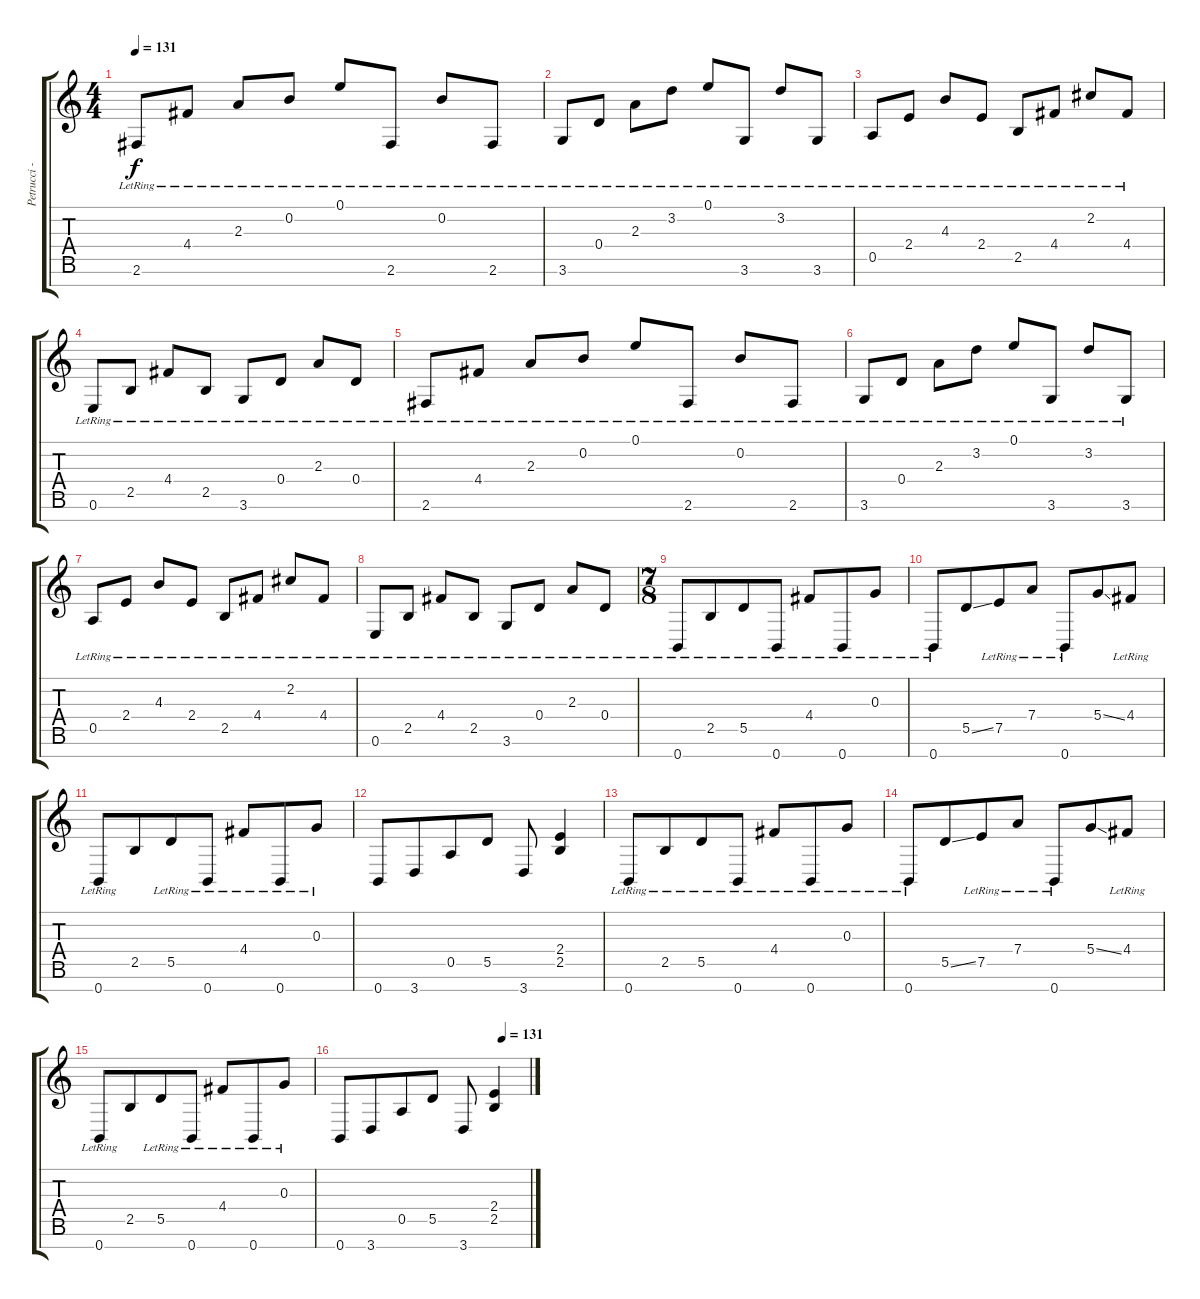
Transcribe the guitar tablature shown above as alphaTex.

\track ("Petrucci - Acoustic" "Petrucci -") {instrument acousticguitarsteel}
\staff {score tabs}
\tuning (E4 B3 G3 D3 A2 E2 B1) {hide}
\ts (4 4)
\tempo 131
\clef g2
\ks c
2.6{lr}.8{dy f} 4.4{lr}.8 2.3{lr}.8 0.2{lr}.8 0.1{lr}.8 2.6{lr}.8 0.2{lr}.8 2.6{lr}.8 |
3.6{lr}.8 0.4{lr}.8 2.3{lr}.8 3.2{lr}.8 0.1{lr}.8 3.6{lr}.8 3.2{lr}.8 3.6{lr}.8 |
0.5{lr}.8 2.4{lr}.8 4.3{lr}.8 2.4{lr}.8 2.5{lr}.8 4.4{lr}.8 2.2{lr}.8 4.4{lr}.8 |
0.6{lr}.8 2.5{lr}.8 4.4{lr}.8 2.5{lr}.8 3.6{lr}.8 0.4{lr}.8 2.3{lr}.8 0.4{lr}.8 |
2.6{lr}.8 4.4{lr}.8 2.3{lr}.8 0.2{lr}.8 0.1{lr}.8 2.6{lr}.8 0.2{lr}.8 2.6{lr}.8 |
3.6{lr}.8 0.4{lr}.8 2.3{lr}.8 3.2{lr}.8 0.1{lr}.8 3.6{lr}.8 3.2{lr}.8 3.6{lr}.8 |
0.5{lr}.8 2.4{lr}.8 4.3{lr}.8 2.4{lr}.8 2.5{lr}.8 4.4{lr}.8 2.2{lr}.8 4.4{lr}.8 |
0.6{lr}.8 2.5{lr}.8 4.4{lr}.8 2.5{lr}.8 3.6{lr}.8 0.4{lr}.8 2.3{lr}.8 0.4{lr}.8 |
\ts (7 8)
0.7{lr}.8 2.5{lr}.8 5.5{lr}.8 0.7{lr}.8 4.4{lr}.8 0.7{lr}.8 0.3{lr}.8 |
0.7{lr}.8 5.5{ss}.8 7.5{lr}.8 7.4{lr}.8 0.7{lr}.8 5.4{ss}.8 4.4{lr}.8 |
0.7{lr}.8 2.5.8 5.5{lr}.8 0.7{lr}.8 4.4{lr}.8 0.7{lr}.8 0.3{lr}.8 |
0.7.8 3.7.8 0.5.8 5.5.8 3.7.8 (2.4 2.5).4 |
0.7{lr}.8 2.5{lr}.8 5.5{lr}.8 0.7{lr}.8 4.4{lr}.8 0.7{lr}.8 0.3{lr}.8 |
0.7{lr}.8 5.5{ss}.8 7.5{lr}.8 7.4{lr}.8 0.7{lr}.8 5.4{ss}.8 4.4{lr}.8 |
0.7{lr}.8 2.5.8 5.5{lr}.8 0.7{lr}.8 4.4{lr}.8 0.7{lr}.8 0.3{lr}.8 |
\tempo (131 0.8571428571428571)
0.7.8 3.7.8 0.5.8 5.5.8 3.7.8 (2.4 2.5).4
